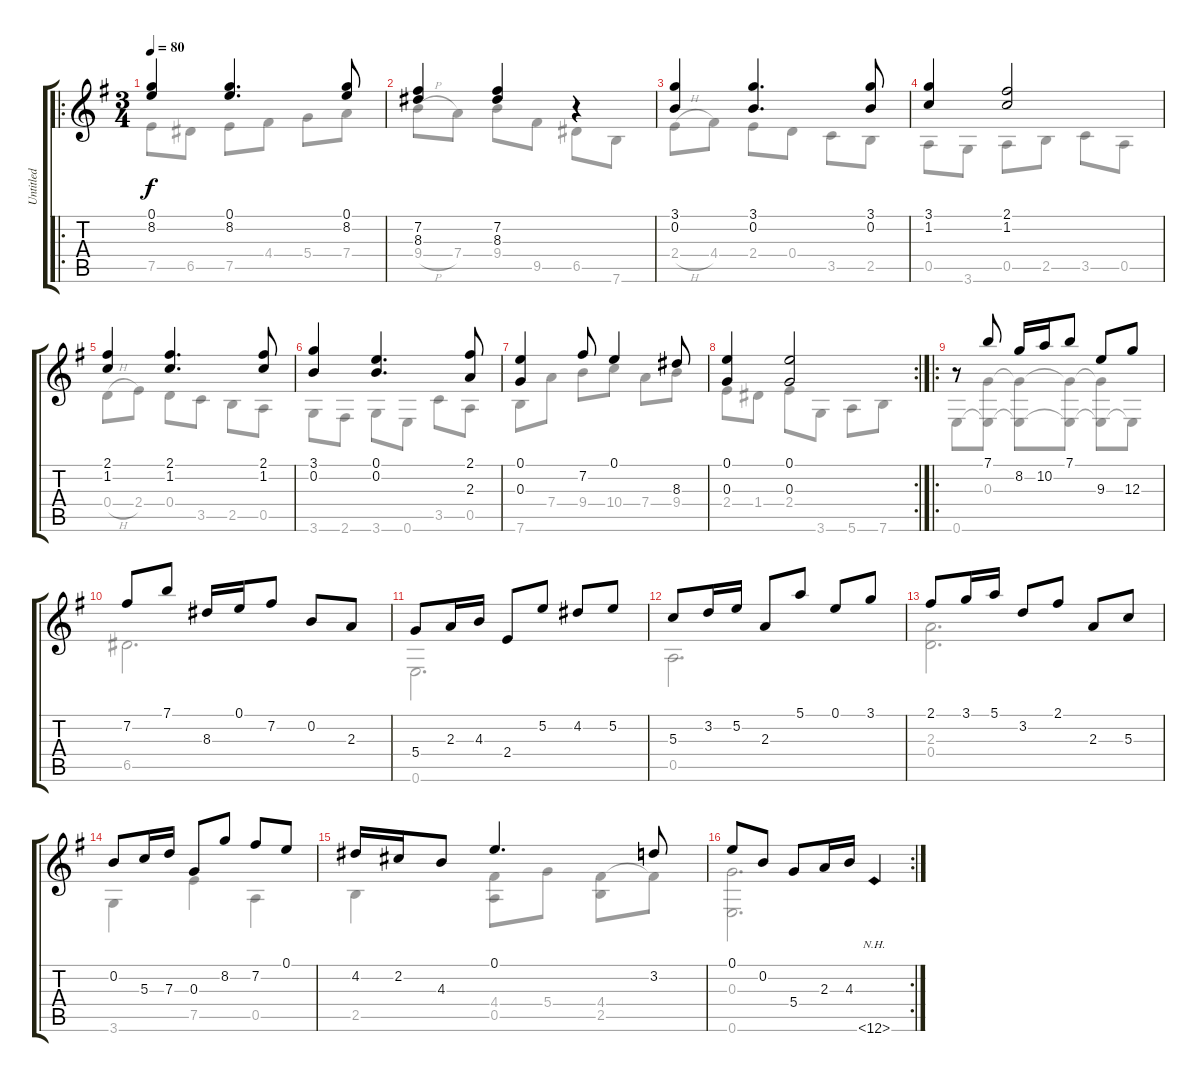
\track ("Untitled" "Untitled") {instrument acousticguitarnylon}
\staff {score tabs}
\tuning (E4 B3 G3 D3 A2 E2) {hide}
\voice
\ro
\ts (3 4)
\tempo 80
\clef g2
\ks g
(0.1 8.2).4{dy f} (0.1 8.2).4{d} (0.1 8.2).8 |
(7.2 8.3).4 (7.2 8.3).4 r.4 |
(3.1 0.2).4 (3.1 0.2).4{d} (3.1 0.2).8 |
(3.1 1.2).4 (2.1 1.2).2 |
(2.1 1.2).4 (2.1 1.2).4{d} (2.1 1.2).8 |
(3.1 0.2).4 (0.1 0.2).4{d} (2.1 2.3).8 |
(0.1 0.3).4 7.2.8 0.1.4 8.3.8 |
\rc 2
(0.1 0.3).4 (0.1 0.3).2 |
\ro
r.8 7.1.8 8.2.16 10.2.16 7.1.8 9.3.8 12.3.8 |
7.2.8 7.1.8 8.3.16 0.1.16 7.2.8 0.2.8 2.3.8 |
5.4.8 2.3.16 4.3.16 2.4.8 5.2.8 4.2.8 5.2.8 |
5.3.8 3.2.16 5.2.16 2.3.8 5.1.8 0.1.8 3.1.8 |
2.1.8 3.1.16 5.1.16 3.2.8 2.1.8 2.3.8 5.3.8 |
0.2.8 5.3.16 7.3.16 0.3.8 8.2.8 7.2.8 0.1.8 |
4.2.16 2.2.16 4.3.8 0.1.4{d} 3.2.8 |
\rc 2
0.1.8 0.2.8 5.4.8 2.3.16 4.3.16 12.6{nh}.4
\voice
\clef g2
\ottava regular
\simile none
\ks g
7.5.8{dy f} 6.5.8 7.5.8 4.4.8 5.4.8 7.4.8 |
9.4{h}.8 7.4.8 9.4.8 9.5.8 6.5.8 7.6.8 |
2.4{h}.8 4.4.8 2.4.8 0.4.8 3.5.8 2.5.8 |
0.5.8 3.6.8 0.5.8 2.5.8 3.5.8 0.5.8 |
0.4{h}.8 2.4.8 0.4.8 3.5.8 2.5.8 0.5.8 |
3.6.8 2.6.8 3.6.8 0.6.8 3.5.8 0.5.8 |
7.6.8 7.4.8 9.4.8 10.4.8 7.4.8 9.4.8 |
2.4.8 1.4.8 2.4.8 3.6.8 5.6.8 7.6.8 |
0.6.8 (0.3 0.6{t}).8 (0.3{t} 0.6{t}).8 (0.3{t} 0.6{t}).8 (0.3{t} 0.6{t}).8 0.6{t}.8 |
6.5.2{d} |
0.6.2{d} |
0.5.2{d} |
(2.3 0.4).2{d} |
3.6.4 7.5.4 0.5.4 |
2.5.4 (4.4 0.5).8 5.4.8 (4.4 2.5).8 4.4{t}.8 |
(0.3 0.6).2{d}
